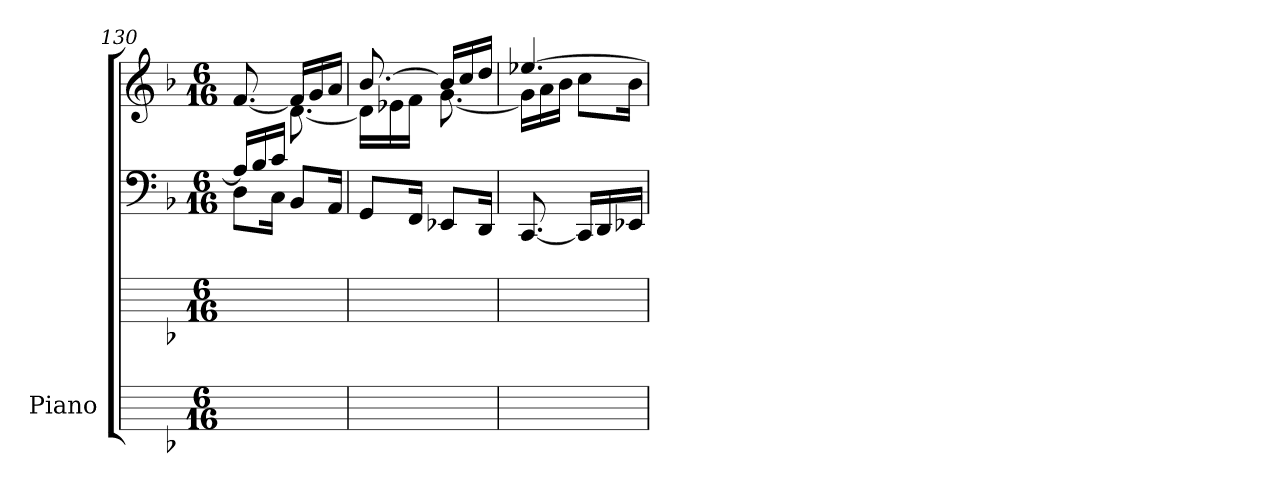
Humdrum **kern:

**kern	**kern	**kern	**kern
*part1	*part1	*part1	*part1
*staff4	*staff3	*staff2	*staff1
*I"Piano	*	*	*
*I'Pno	*	*	*
*	*	*clefF4	*clefG2
*k[b-]	*k[b-]	*k[b-]	*k[b-]
*F:	*F:	*F:	*F:
*M6/16	*M6/16	*M6/16	*M6/16
=130	=130	=130	=130
*	*	*^	*^
4.ryy	4.ryy	16A/LL]	8D\L	[8.f/	8.ryy
.	.	16B-/	.	.	.
.	.	16c/JJ	16C\J	.	.
.	.	8.ryy	8BB-/L	16fLL]	[8.d\
.	.	.	.	16g	.
.	.	.	16AA/J	16aJJ	.
*	*	*v	*v	*	*
=131	=131	=131	=131	=131
4.ryy	4.ryy	8GG/L	[8.b-/	16d\LL]
.	.	.	.	16e-X\
.	.	16FF/J	.	16f\JJ
.	.	8EE-X/L	16b-/LL]	[8.g\
.	.	.	16cc/	.
.	.	16DD/J	16dd/JJ	.
!!LO:LB:g=z	!!
=132	=132	=132	=132	=132
4.ryy	4.ryy	[8.CC	[4.ee-X/	16gLL]
.	.	.	.	16a
.	.	.	.	16b-JJ
.	.	16CCLL]	.	8cc\L
.	.	16DD	.	.
.	.	16EE-XJJ	.	16b-\J
*	*	*	*v	*v
=	=	=	=
*-	*-	*-	*-
